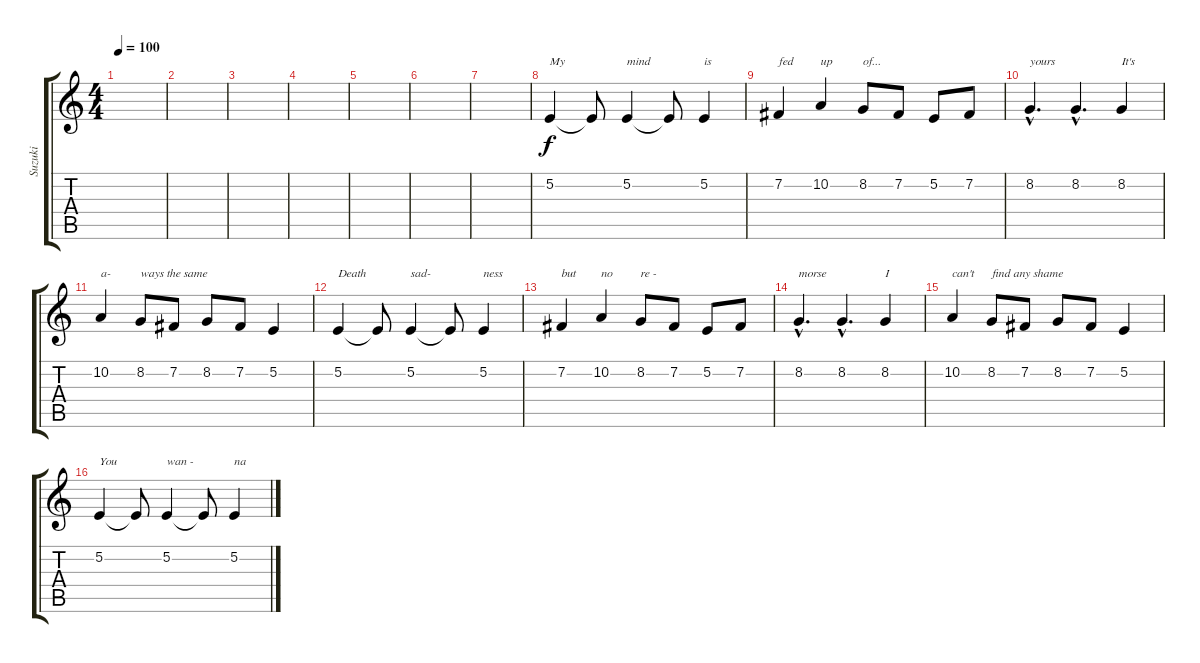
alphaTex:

\track ("Suzuki" "Suzuki") {instrument oboe}
\staff {score tabs}
\tuning (E4 B3 G3 D3 A2 E2) {hide}
\ts (4 4)
\tempo 100
\clef g2
\ks c
|
|
|
|
|
|
|
5.2.4{txt "My"} 5.2{t}.8 5.2.4{txt "mind"} 5.2{t}.8 5.2.4{txt "is"} |
7.2.4{txt "fed"} 10.2.4{txt "up"} 8.2.8{txt "of..."} 7.2.8 5.2.8 7.2.8 |
8.2{hac}.4{d txt "yours"} 8.2{hac}.4{d} 8.2.4{txt "It's"} |
10.2.4{txt "a-"} 8.2.8{txt "ways the same"} 7.2.8 8.2.8 7.2.8 5.2.4 |
5.2.4{txt "Death"} 5.2{t}.8 5.2.4{txt "sad-"} 5.2{t}.8 5.2.4{txt "ness"} |
7.2.4{txt "but"} 10.2.4{txt "no"} 8.2.8{txt "re - "} 7.2.8 5.2.8 7.2.8 |
8.2{hac}.4{d txt "morse"} 8.2{hac}.4{d} 8.2.4{txt "I"} |
10.2.4{txt "can't"} 8.2.8{txt "find any shame"} 7.2.8 8.2.8 7.2.8 5.2.4 |
5.2.4{txt "You"} 5.2{t}.8 5.2.4{txt "wan -"} 5.2{t}.8 5.2.4{txt "na"}
